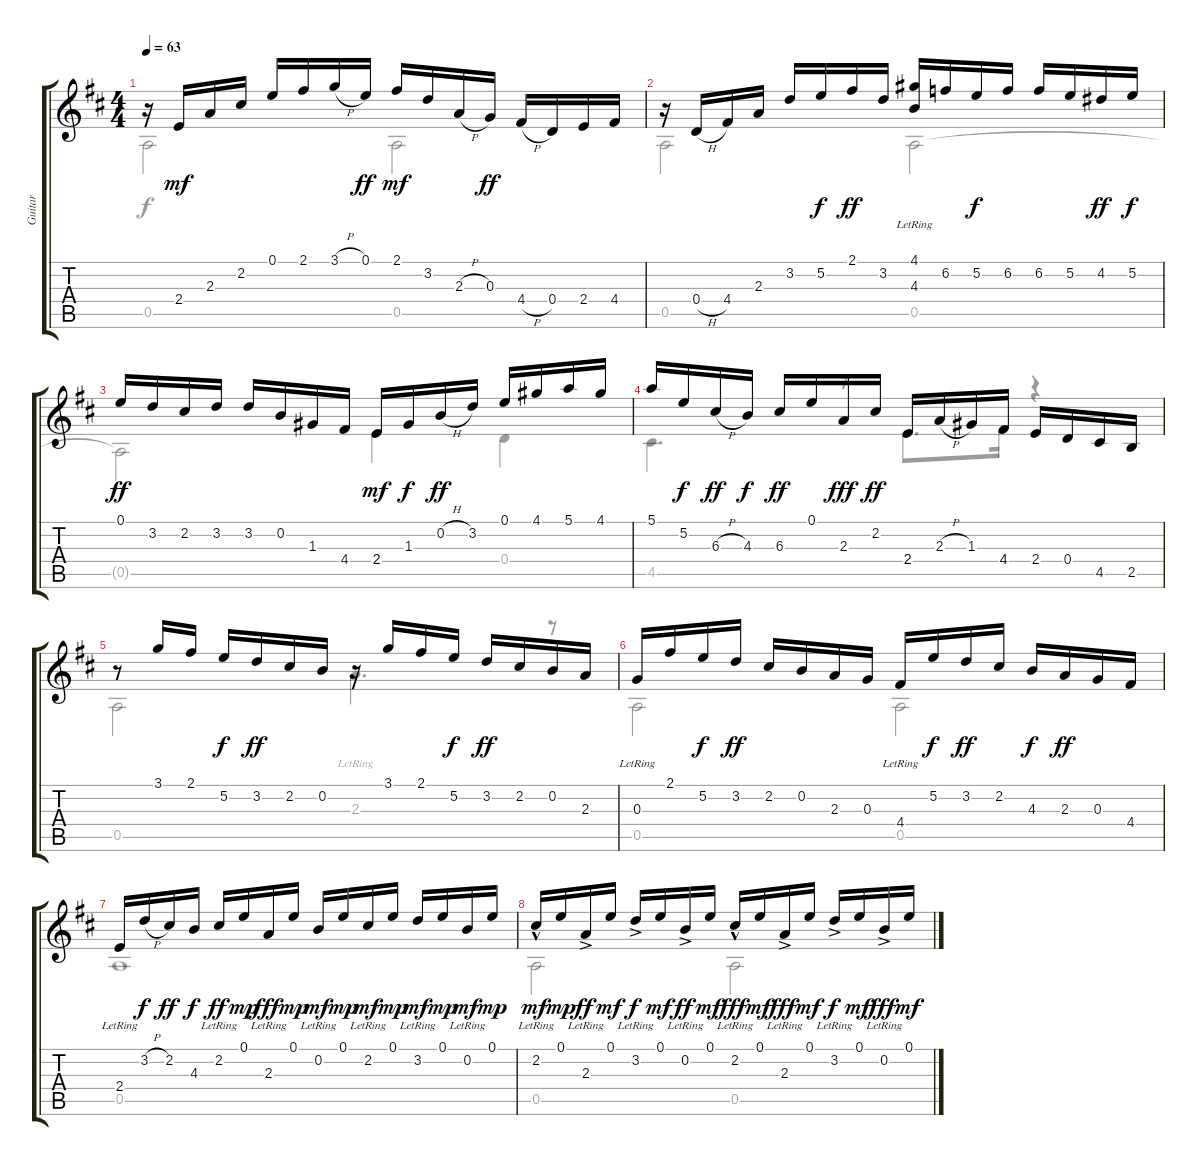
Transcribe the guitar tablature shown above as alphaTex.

\track ("Guitar" "Guitar") {instrument acousticguitarnylon}
\staff {score tabs}
\tuning (E4 B3 G3 D3 A2 D2) {hide}
\voice
\ts (4 4)
\tempo 63
\clef g2
\ks d
r.16{dy ff} 2.4.16{dy mf} 2.3.16 2.2.16 0.1.16 2.1.16 3.1{h}.16 0.1.16{dy ff} 2.1.16{dy mf} 3.2.16 2.3{h}.16 0.3.16{dy ff} 4.4{h}.16 0.4.16 2.4.16 4.4.16 |
r.16 0.4{h}.16 4.4.16 2.3.16 3.2.16 5.2.16{dy f} 2.1.16{dy ff} 3.2.16 (4.1{lr} 4.3{lr}).16 6.2.16 5.2.16{dy f} 6.2.16 6.2.16 5.2.16 4.2.16{dy ff} 5.2.16{dy f} |
0.1.16{dy ff} 3.2.16 2.2.16 3.2.16 3.2.16 0.2.16 1.3.16 4.4.16 2.4.16{dy mf} 1.3.16{dy f} 0.2{h}.16{dy ff} 3.2.16 0.1.16 4.1.16 5.1.16 4.1.16 |
5.1.16 5.2.16{dy f} 6.3{h}.16{dy ff} 4.3.16{dy f} 6.3.16{dy ff} 0.1.16 2.3.16{dy fff} 2.2.16{dy ff} 2.4.16 2.3{h}.16 1.3.16 4.4.16 2.4.16 0.4.16 4.5.16 2.5.16 |
r.8 3.1.16 2.1.16 5.2.16{dy f} 3.2.16{dy ff} 2.2.16 0.2.16 r.16 3.1.16 2.1.16 5.2.16{dy f} 3.2.16{dy ff} 2.2.16 0.2.16 2.3.16 |
0.3{lr}.16 2.1.16 5.2.16{dy f} 3.2.16{dy ff} 2.2.16 0.2.16 2.3.16 0.3.16 4.4{lr}.16 5.2.16{dy f} 3.2.16{dy ff} 2.2.16 4.3.16{dy f} 2.3.16{dy ff} 0.3.16 4.4.16 |
2.4{lr}.16 3.2{h}.16{dy f} 2.2.16{dy ff} 4.3.16{dy f} 2.2{lr}.16{dy ff} 0.1.16{dy mp} 2.3{lr}.16{dy fff} 0.1.16{dy mp} 0.2{lr}.16{dy mf} 0.1.16{dy mp} 2.2{lr}.16{dy mf} 0.1.16{dy mp} 3.2{lr}.16{dy mf} 0.1.16{dy mp} 0.2{lr}.16{dy mf} 0.1.16{dy mp} |
2.2{hac lr}.16{dy mf} 0.1.16{dy mp} 2.3{ac lr}.16{dy ff} 0.1.16{dy mf} 3.2{ac lr}.16{dy f} 0.1.16{dy mf} 0.2{ac lr}.16{dy ff} 0.1.16{dy mf} 2.2{hac lr}.16{dy fff} 0.1.16{dy mf} 2.3{ac lr}.16{dy fff} 0.1.16{dy mf} 3.2{ac lr}.16{dy f} 0.1.16{dy mf} 0.2{ac lr}.16{dy fff} 0.1.16{dy mf}
\voice
\clef g2
\ottava regular
\simile none
\ks d
0.5.2{dy f} 0.5.2 |
0.5.2 0.5.2 |
0.5{t}.2 2.4.4 0.4.4 |
4.5.4{d} r.8 2.4.8{d} 4.4.16 r.4 |
0.5.2 2.3{lr}.4{d} r.8 |
0.5.2 0.5.2 |
0.5.1 |
0.5.2 0.5.2
